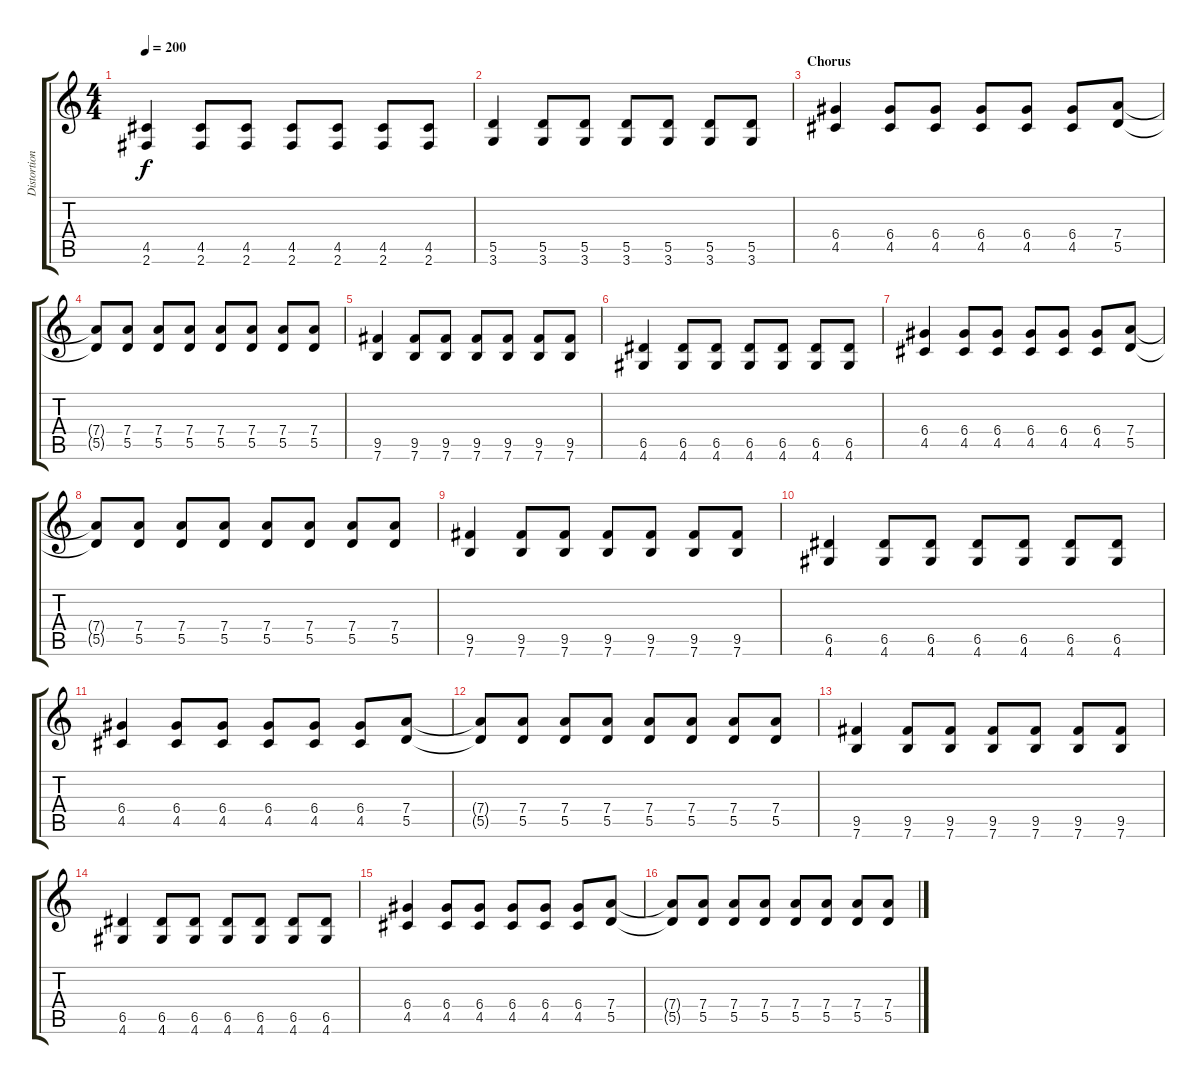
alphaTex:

\track ("Distortion Guitar " "Distortion") {instrument distortionguitar}
\staff {score tabs}
\tuning (E4 B3 G3 D3 A2 E2) {hide}
\ts (4 4)
\tempo 200
\clef g2
\ks c
(4.5 2.6).4{dy f} (4.5 2.6).8 (4.5 2.6).8 (4.5 2.6).8 (4.5 2.6).8 (4.5 2.6).8 (4.5 2.6).8 |
(5.5 3.6).4 (5.5 3.6).8 (5.5 3.6).8 (5.5 3.6).8 (5.5 3.6).8 (5.5 3.6).8 (5.5 3.6).8 |
\section ("" "Chorus")
(6.4 4.5).4 (6.4 4.5).8 (6.4 4.5).8 (6.4 4.5).8 (6.4 4.5).8 (6.4 4.5).8 (7.4 5.5).8 |
(7.4{t} 5.5{t}).8 (7.4 5.5).8 (7.4 5.5).8 (7.4 5.5).8 (7.4 5.5).8 (7.4 5.5).8 (7.4 5.5).8 (7.4 5.5).8 |
(9.5 7.6).4 (9.5 7.6).8 (9.5 7.6).8 (9.5 7.6).8 (9.5 7.6).8 (9.5 7.6).8 (9.5 7.6).8 |
(6.5 4.6).4 (6.5 4.6).8 (6.5 4.6).8 (6.5 4.6).8 (6.5 4.6).8 (6.5 4.6).8 (6.5 4.6).8 |
(6.4 4.5).4 (6.4 4.5).8 (6.4 4.5).8 (6.4 4.5).8 (6.4 4.5).8 (6.4 4.5).8 (7.4 5.5).8 |
(7.4{t} 5.5{t}).8 (7.4 5.5).8 (7.4 5.5).8 (7.4 5.5).8 (7.4 5.5).8 (7.4 5.5).8 (7.4 5.5).8 (7.4 5.5).8 |
(9.5 7.6).4 (9.5 7.6).8 (9.5 7.6).8 (9.5 7.6).8 (9.5 7.6).8 (9.5 7.6).8 (9.5 7.6).8 |
(6.5 4.6).4 (6.5 4.6).8 (6.5 4.6).8 (6.5 4.6).8 (6.5 4.6).8 (6.5 4.6).8 (6.5 4.6).8 |
(6.4 4.5).4 (6.4 4.5).8 (6.4 4.5).8 (6.4 4.5).8 (6.4 4.5).8 (6.4 4.5).8 (7.4 5.5).8 |
(7.4{t} 5.5{t}).8 (7.4 5.5).8 (7.4 5.5).8 (7.4 5.5).8 (7.4 5.5).8 (7.4 5.5).8 (7.4 5.5).8 (7.4 5.5).8 |
(9.5 7.6).4 (9.5 7.6).8 (9.5 7.6).8 (9.5 7.6).8 (9.5 7.6).8 (9.5 7.6).8 (9.5 7.6).8 |
(6.5 4.6).4 (6.5 4.6).8 (6.5 4.6).8 (6.5 4.6).8 (6.5 4.6).8 (6.5 4.6).8 (6.5 4.6).8 |
(6.4 4.5).4 (6.4 4.5).8 (6.4 4.5).8 (6.4 4.5).8 (6.4 4.5).8 (6.4 4.5).8 (7.4 5.5).8 |
(7.4{t} 5.5{t}).8 (7.4 5.5).8 (7.4 5.5).8 (7.4 5.5).8 (7.4 5.5).8 (7.4 5.5).8 (7.4 5.5).8 (7.4 5.5).8
